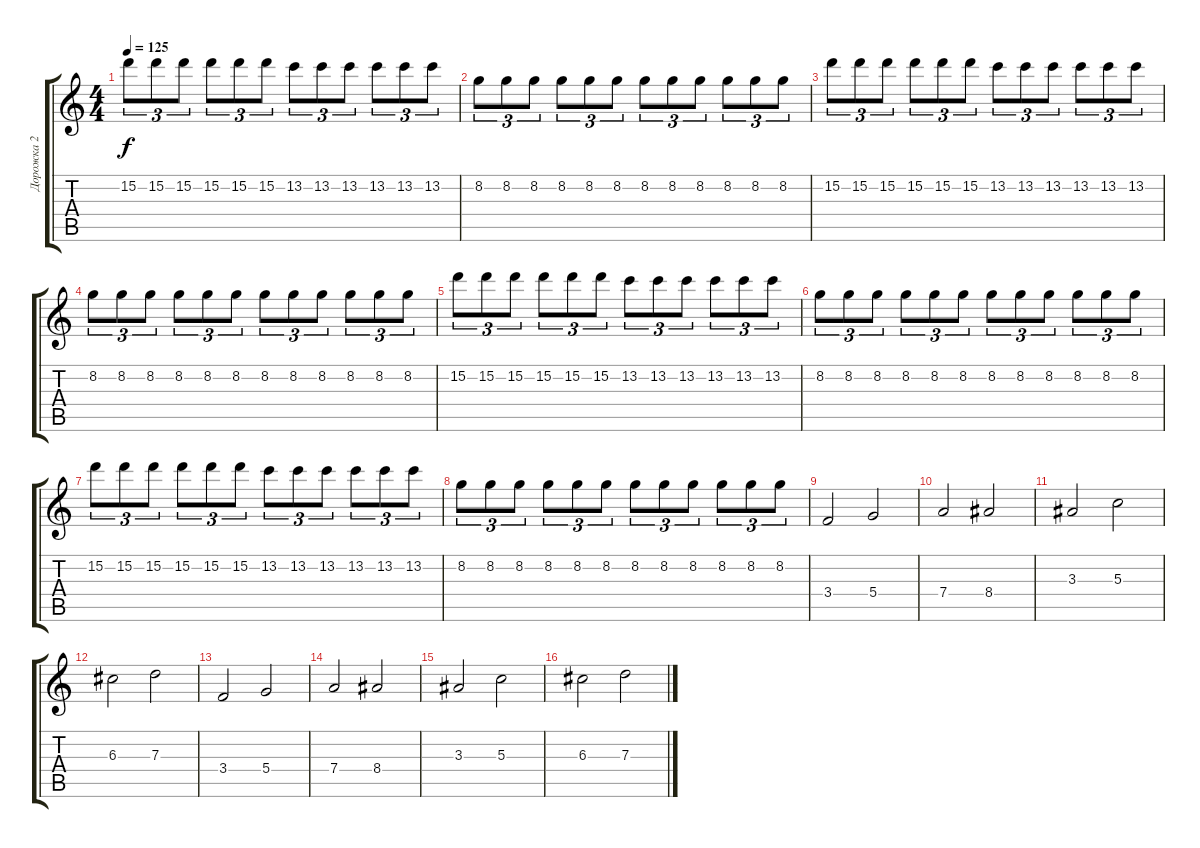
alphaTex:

\track ("Дорожка 2" "Дорожка 2") {instrument overdrivenguitar}
\staff {score tabs}
\tuning (E4 B3 G3 D3 A2 D2) {hide}
\ts (4 4)
\tempo 125
\clef g2
\ks c
15.2.8{tu (3 2) dy f} 15.2.8{tu (3 2)} 15.2.8{tu (3 2)} 15.2.8{tu (3 2)} 15.2.8{tu (3 2)} 15.2.8{tu (3 2)} 13.2.8{tu (3 2)} 13.2.8{tu (3 2)} 13.2.8{tu (3 2)} 13.2.8{tu (3 2)} 13.2.8{tu (3 2)} 13.2.8{tu (3 2)} |
8.2.8{tu (3 2)} 8.2.8{tu (3 2)} 8.2.8{tu (3 2)} 8.2.8{tu (3 2)} 8.2.8{tu (3 2)} 8.2.8{tu (3 2)} 8.2.8{tu (3 2)} 8.2.8{tu (3 2)} 8.2.8{tu (3 2)} 8.2.8{tu (3 2)} 8.2.8{tu (3 2)} 8.2.8{tu (3 2)} |
15.2.8{tu (3 2)} 15.2.8{tu (3 2)} 15.2.8{tu (3 2)} 15.2.8{tu (3 2)} 15.2.8{tu (3 2)} 15.2.8{tu (3 2)} 13.2.8{tu (3 2)} 13.2.8{tu (3 2)} 13.2.8{tu (3 2)} 13.2.8{tu (3 2)} 13.2.8{tu (3 2)} 13.2.8{tu (3 2)} |
8.2.8{tu (3 2)} 8.2.8{tu (3 2)} 8.2.8{tu (3 2)} 8.2.8{tu (3 2)} 8.2.8{tu (3 2)} 8.2.8{tu (3 2)} 8.2.8{tu (3 2)} 8.2.8{tu (3 2)} 8.2.8{tu (3 2)} 8.2.8{tu (3 2)} 8.2.8{tu (3 2)} 8.2.8{tu (3 2)} |
15.2.8{tu (3 2)} 15.2.8{tu (3 2)} 15.2.8{tu (3 2)} 15.2.8{tu (3 2)} 15.2.8{tu (3 2)} 15.2.8{tu (3 2)} 13.2.8{tu (3 2)} 13.2.8{tu (3 2)} 13.2.8{tu (3 2)} 13.2.8{tu (3 2)} 13.2.8{tu (3 2)} 13.2.8{tu (3 2)} |
8.2.8{tu (3 2)} 8.2.8{tu (3 2)} 8.2.8{tu (3 2)} 8.2.8{tu (3 2)} 8.2.8{tu (3 2)} 8.2.8{tu (3 2)} 8.2.8{tu (3 2)} 8.2.8{tu (3 2)} 8.2.8{tu (3 2)} 8.2.8{tu (3 2)} 8.2.8{tu (3 2)} 8.2.8{tu (3 2)} |
15.2.8{tu (3 2)} 15.2.8{tu (3 2)} 15.2.8{tu (3 2)} 15.2.8{tu (3 2)} 15.2.8{tu (3 2)} 15.2.8{tu (3 2)} 13.2.8{tu (3 2)} 13.2.8{tu (3 2)} 13.2.8{tu (3 2)} 13.2.8{tu (3 2)} 13.2.8{tu (3 2)} 13.2.8{tu (3 2)} |
8.2.8{tu (3 2)} 8.2.8{tu (3 2)} 8.2.8{tu (3 2)} 8.2.8{tu (3 2)} 8.2.8{tu (3 2)} 8.2.8{tu (3 2)} 8.2.8{tu (3 2)} 8.2.8{tu (3 2)} 8.2.8{tu (3 2)} 8.2.8{tu (3 2)} 8.2.8{tu (3 2)} 8.2.8{tu (3 2)} |
3.4.2 5.4.2 |
7.4.2 8.4.2 |
3.3.2 5.3.2 |
6.3.2 7.3.2 |
3.4.2 5.4.2 |
7.4.2 8.4.2 |
3.3.2 5.3.2 |
6.3.2 7.3.2
